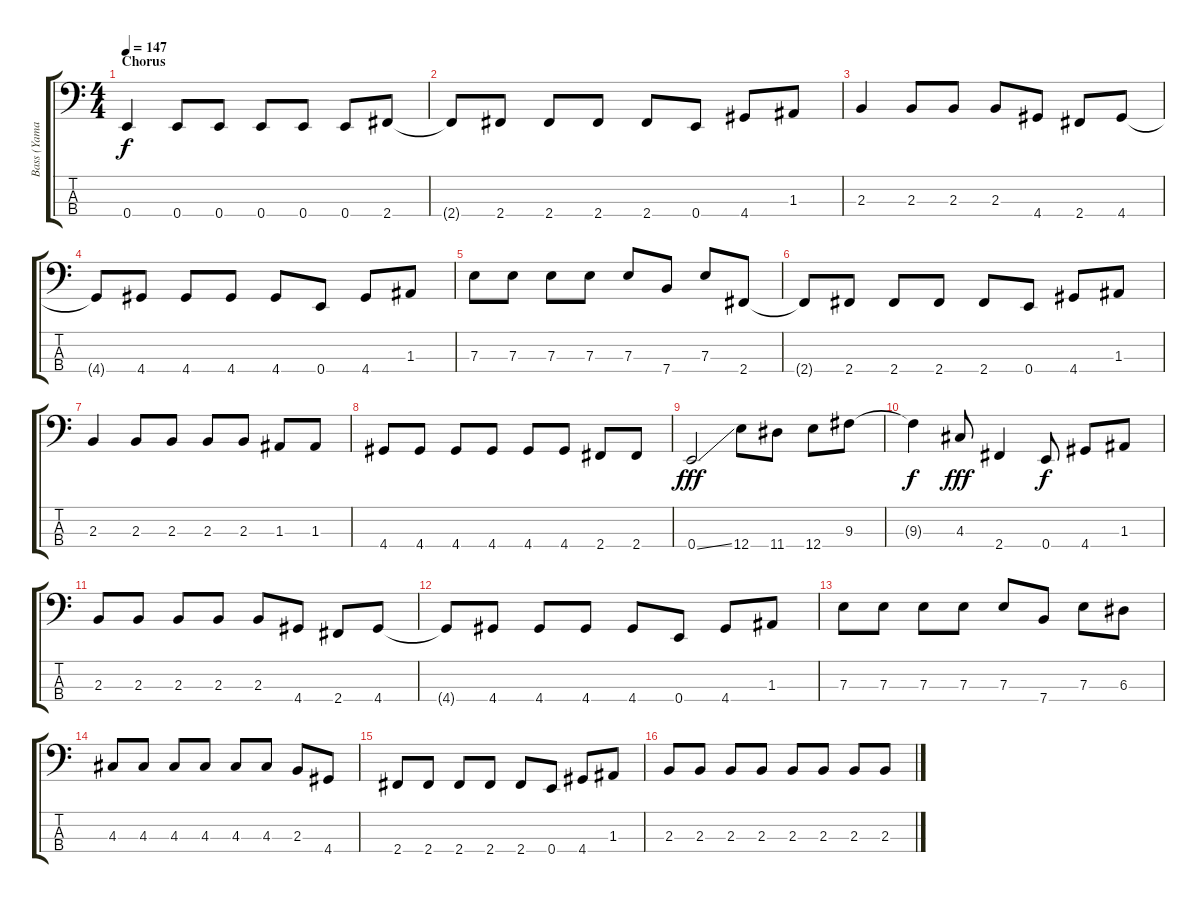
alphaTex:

\track ("Bass (Yamada)" "Bass (Yama") {instrument electricbasspick}
\staff {score tabs}
\tuning (G2 D2 A1 E1) {hide}
\ts (4 4)
\section ("" "Chorus")
\tempo 147
\clef f4
\ks c
0.4.4{dy f} 0.4.8 0.4.8 0.4.8 0.4.8 0.4.8 2.4.8 |
2.4{t}.8 2.4.8 2.4.8 2.4.8 2.4.8 0.4.8 4.4.8 1.3.8 |
2.3.4 2.3.8 2.3.8 2.3.8 4.4.8 2.4.8 4.4.8 |
4.4{t}.8 4.4.8 4.4.8 4.4.8 4.4.8 0.4.8 4.4.8 1.3.8 |
7.3.8 7.3.8 7.3.8 7.3.8 7.3.8 7.4.8 7.3.8 2.4.8 |
2.4{t}.8 2.4.8 2.4.8 2.4.8 2.4.8 0.4.8 4.4.8 1.3.8 |
2.3.4 2.3.8 2.3.8 2.3.8 2.3.8 1.3.8 1.3.8 |
4.4.8 4.4.8 4.4.8 4.4.8 4.4.8 4.4.8 2.4.8 2.4.8 |
0.4{ss}.2{dy fff} 12.4.8 11.4.8 12.4.8 9.3.8 |
9.3{t}.4{dy f} 4.3.8{dy fff} 2.4.4 0.4.8{dy f} 4.4.8 1.3.8 |
2.3.8 2.3.8 2.3.8 2.3.8 2.3.8 4.4.8 2.4.8 4.4.8 |
4.4{t}.8 4.4.8 4.4.8 4.4.8 4.4.8 0.4.8 4.4.8 1.3.8 |
7.3.8 7.3.8 7.3.8 7.3.8 7.3.8 7.4.8 7.3.8 6.3.8 |
4.3.8 4.3.8 4.3.8 4.3.8 4.3.8 4.3.8 2.3.8 4.4.8 |
2.4.8 2.4.8 2.4.8 2.4.8 2.4.8 0.4.8 4.4.8 1.3.8 |
2.3.8 2.3.8 2.3.8 2.3.8 2.3.8 2.3.8 2.3.8 2.3.8
